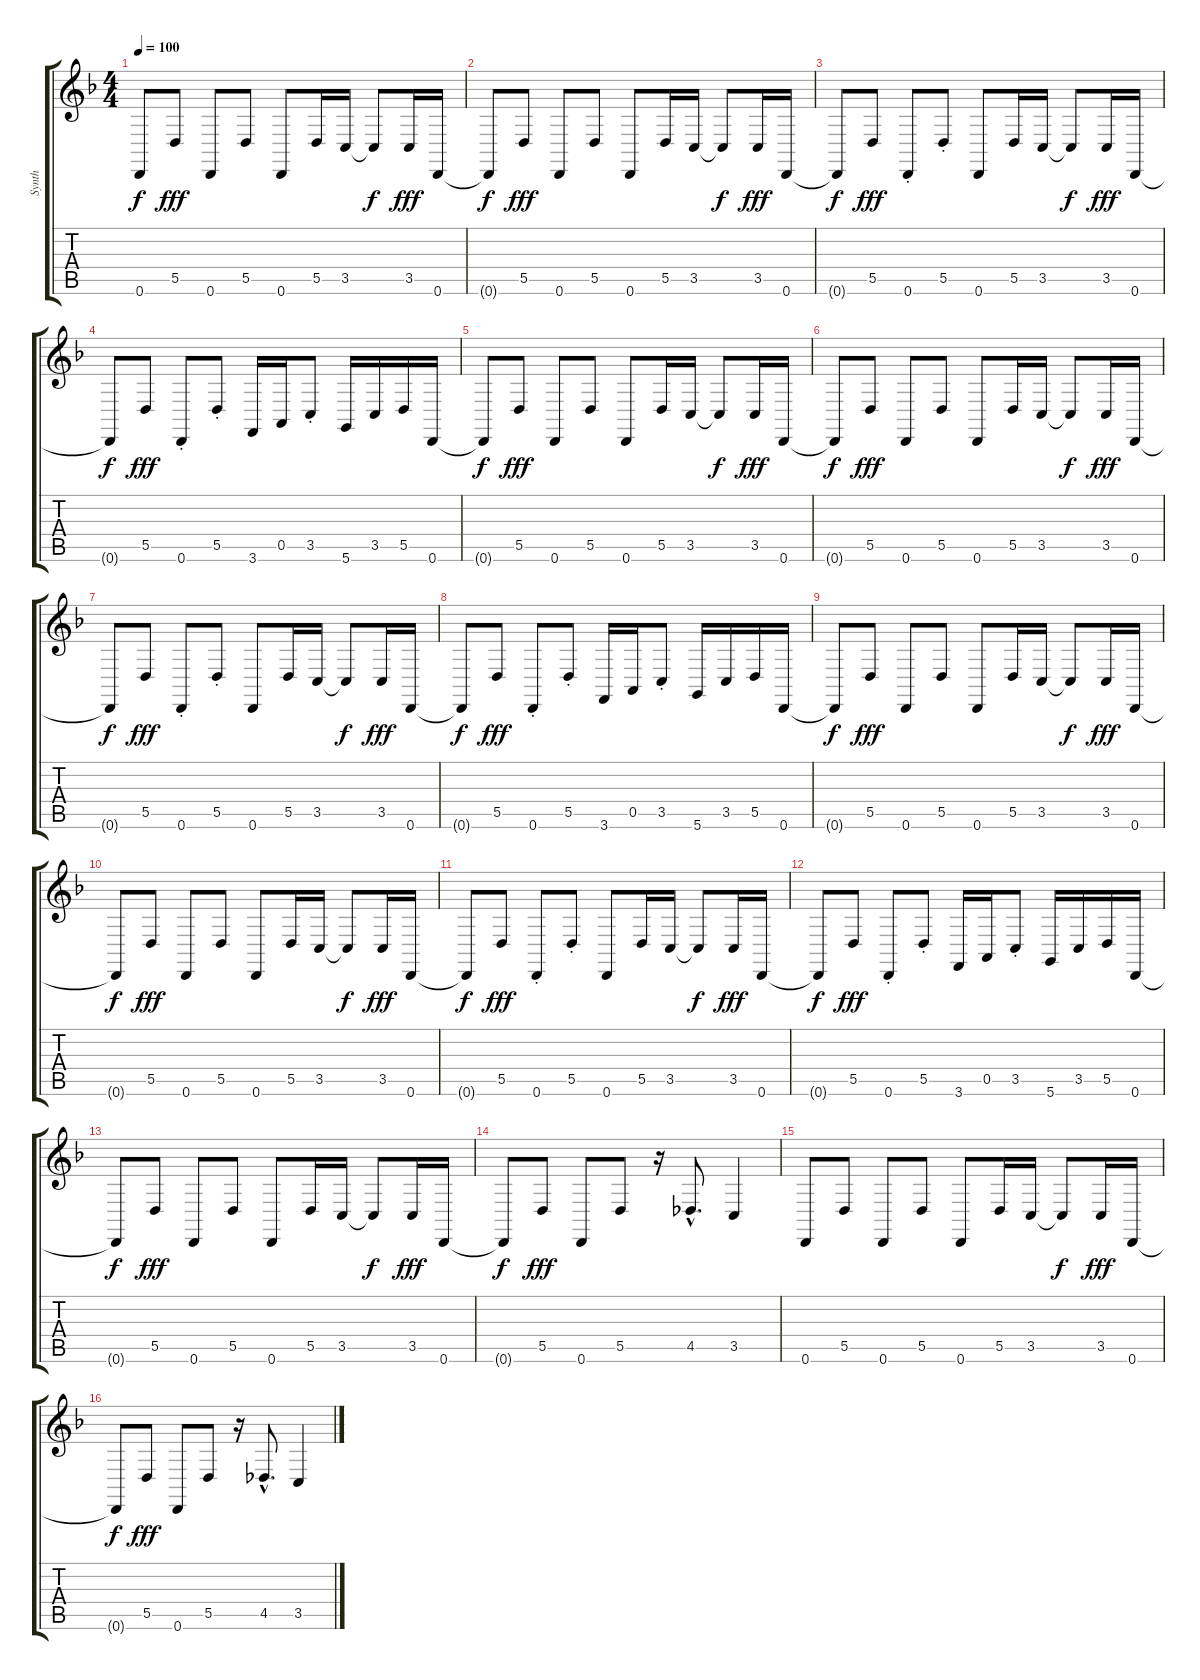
\track ("Synth" "Synth") {instrument lead1square}
\staff {score tabs}
\tuning (E4 B3 G3 D3 A2 D2) {hide}
\ts (4 4)
\tempo 100
\clef g2
\ks f
0.6{t}.8{dy f} 5.5.8{dy fff} 0.6.8 5.5.8 0.6.8 5.5.16 3.5.16 3.5{t}.8{dy f} 3.5.16{dy fff} 0.6.16 |
0.6{t}.8{dy f} 5.5.8{dy fff} 0.6.8 5.5.8 0.6.8 5.5.16 3.5.16 3.5{t}.8{dy f} 3.5.16{dy fff} 0.6.16 |
0.6{t}.8{dy f} 5.5.8{dy fff} 0.6{st}.8 5.5{st}.8 0.6.8 5.5.16 3.5.16 3.5{t}.8{dy f} 3.5.16{dy fff} 0.6.16 |
0.6{t}.8{dy f} 5.5.8{dy fff} 0.6{st}.8 5.5{st}.8 3.6.16 0.5.16 3.5{st}.8 5.6.16 3.5.16 5.5.16 0.6.16 |
0.6{t}.8{dy f} 5.5.8{dy fff} 0.6.8 5.5.8 0.6.8 5.5.16 3.5.16 3.5{t}.8{dy f} 3.5.16{dy fff} 0.6.16 |
0.6{t}.8{dy f} 5.5.8{dy fff} 0.6.8 5.5.8 0.6.8 5.5.16 3.5.16 3.5{t}.8{dy f} 3.5.16{dy fff} 0.6.16 |
0.6{t}.8{dy f} 5.5.8{dy fff} 0.6{st}.8 5.5{st}.8 0.6.8 5.5.16 3.5.16 3.5{t}.8{dy f} 3.5.16{dy fff} 0.6.16 |
0.6{t}.8{dy f} 5.5.8{dy fff} 0.6{st}.8 5.5{st}.8 3.6.16 0.5.16 3.5{st}.8 5.6.16 3.5.16 5.5.16 0.6.16 |
0.6{t}.8{dy f} 5.5.8{dy fff} 0.6.8 5.5.8 0.6.8 5.5.16 3.5.16 3.5{t}.8{dy f} 3.5.16{dy fff} 0.6.16 |
0.6{t}.8{dy f} 5.5.8{dy fff} 0.6.8 5.5.8 0.6.8 5.5.16 3.5.16 3.5{t}.8{dy f} 3.5.16{dy fff} 0.6.16 |
0.6{t}.8{dy f} 5.5.8{dy fff} 0.6{st}.8 5.5{st}.8 0.6.8 5.5.16 3.5.16 3.5{t}.8{dy f} 3.5.16{dy fff} 0.6.16 |
0.6{t}.8{dy f} 5.5.8{dy fff} 0.6{st}.8 5.5{st}.8 3.6.16 0.5.16 3.5{st}.8 5.6.16 3.5.16 5.5.16 0.6.16 |
0.6{t}.8{dy f} 5.5.8{dy fff} 0.6.8 5.5.8 0.6.8 5.5.16 3.5.16 3.5{t}.8{dy f} 3.5.16{dy fff} 0.6.16 |
0.6{t}.8{dy f} 5.5.8{dy fff} 0.6.8 5.5.8 r.16 4.5{hac}.8{d} 3.5.4 |
0.6.8 5.5.8 0.6.8 5.5.8 0.6.8 5.5.16 3.5.16 3.5{t}.8{dy f} 3.5.16{dy fff} 0.6.16 |
0.6{t}.8{dy f} 5.5.8{dy fff} 0.6.8 5.5.8 r.16 4.5{hac}.8{d} 3.5.4
